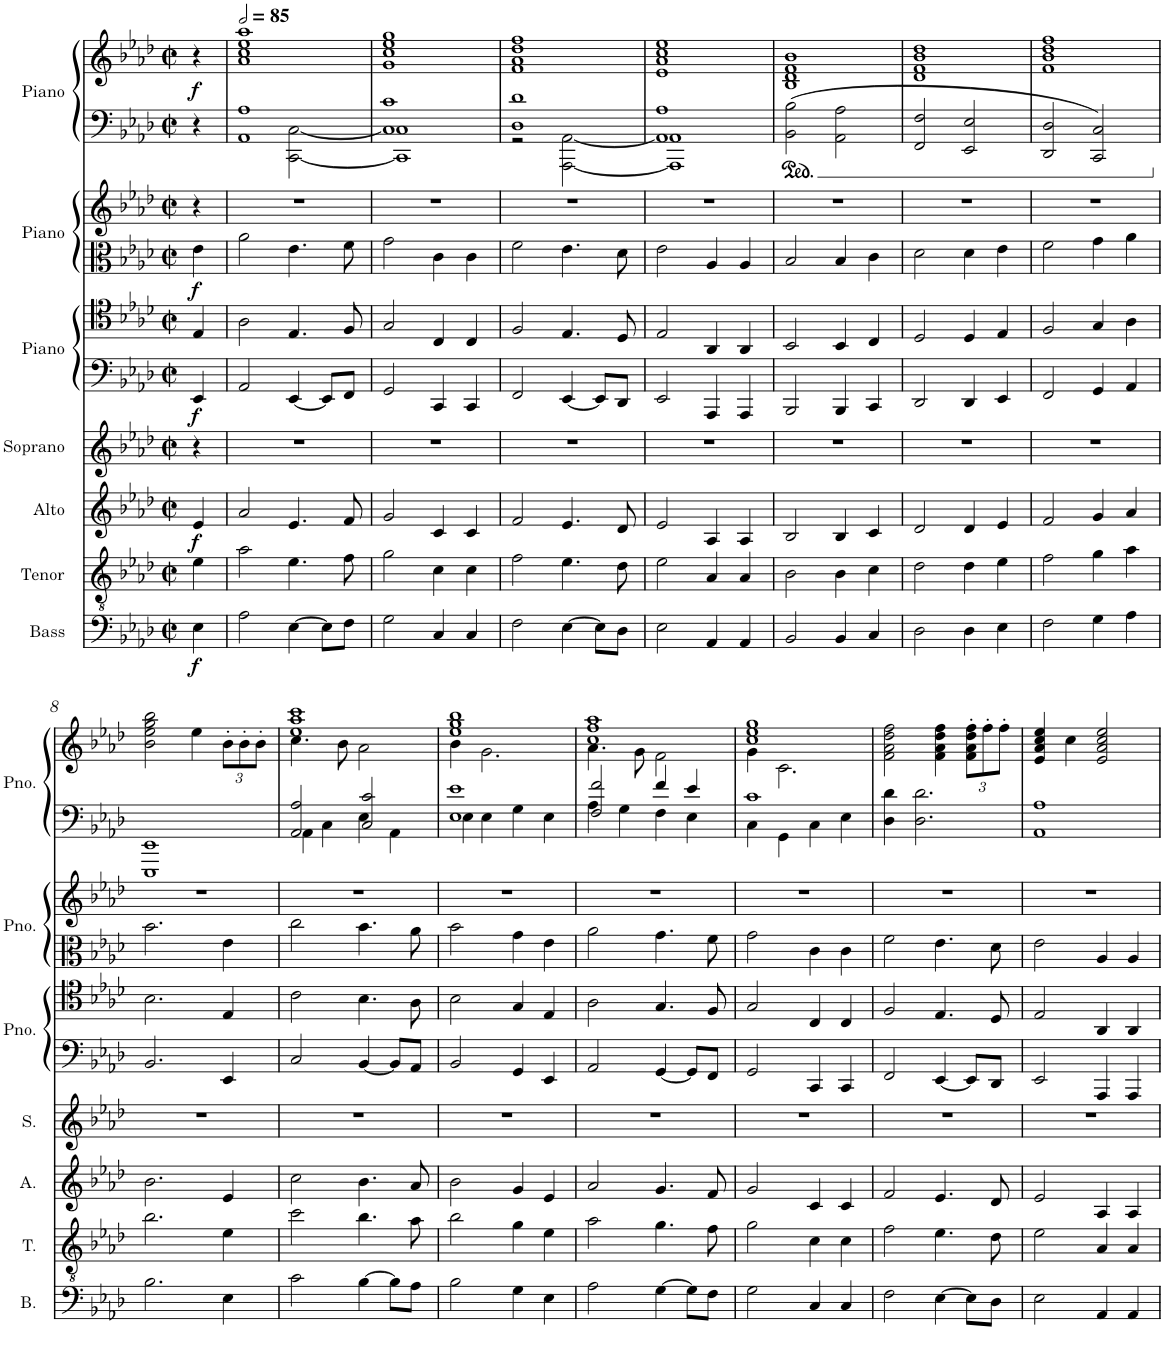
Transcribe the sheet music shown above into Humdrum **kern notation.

**kern	**dynam	**kern	**kern	**dynam	**kern	**kern	**kern	**dynam	**kern	**kern	**dynam	**kern	**kern	**dynam
*part7	*part7	*part6	*part5	*part5	*part4	*part3	*part3	*part3	*part2	*part2	*part2	*part1	*part1	*part1
*staff10	*staff10	*staff9	*staff8	*staff8	*staff7	*staff6	*staff5	*staff5/6	*staff4	*staff3	*staff3/4	*staff2	*staff1	*staff1/2
*I"Bass	*	*I"Tenor	*I"Alto	*	*I"Soprano	*I"Piano	*	*	*I"Piano	*	*	*I"Piano	*	*
*I'B.	*	*I'T.	*I'A.	*	*I'S.	*I'Pno.	*	*	*I'Pno.	*	*	*I'Pno.	*	*
*clefF4	*	*clefGv2	*clefG2	*	*clefG2	*clefF4	*clefC4	*	*clefC3	*clefG2	*	*clefF4	*clefG2	*
*k[b-e-a-d-]	*	*k[b-e-a-d-]	*k[b-e-a-d-]	*	*k[b-e-a-d-]	*k[b-e-a-d-]	*k[b-e-a-d-]	*	*k[b-e-a-d-]	*k[b-e-a-d-]	*	*k[b-e-a-d-]	*k[b-e-a-d-]	*
*M2/2	*	*M2/2	*M2/2	*	*M2/2	*M2/2	*M2/2	*	*M2/2	*M2/2	*	*M2/2	*M2/2	*
*met(c|)	*	*met(c|)	*met(c|)	*	*met(c|)	*met(c|)	*met(c|)	*	*met(c|)	*met(c|)	*	*met(c|)	*met(c|)	*
=	=	=	=	=	=	=	=	=	=	=	=	=	=	=
!	!LO:DY:b	!	!	!LO:DY:b	!	!	!	!LO:DY:b=2	!	!	!LO:DY:b=2	!	!	!LO:DY:b
4E-\	f	4e-\	4e-/	f	4r	4EE-/	4E-/	f	4e-\	4r	f	4r	4r	f
=1	=1	=1	=1	=1	=1	=1	=1	=1	=1	=1	=1	=1	=1	=1
*	*	*	*	*	*	*	*	*	*	*	*	*	*MM170	*
*	*	*	*	*	*	*	*	*	*	*	*	*^	*	*
2A-\	.	2a-\	2a-/	.	1r	2AA-/	2A-\	.	2a-\	1r	.	1AA- 1A-	2ryy	1a- 1cc 1ee- 1aa-	.
[4E-\	.	4.e-\	4.e-/	.	.	[4EE-/	4.E-/	.	4.e-\	.	.	.	[2CC\ [2C\	.	.
8E-\L]	.	.	.	.	.	8EE-/L]	.	.	.	.	.	.	.	.	.
8F\J	.	8f\	8f/	.	.	8FF/J	8F/	.	8f\	.	.	.	.	.	.
=2	=2	=2	=2	=2	=2	=2	=2	=2	=2	=2	=2	=2	=2	=2	=2
2G\	.	2g\	2g/	.	1r	2GG/	2G/	.	2g\	1r	.	1C 1c	1CC] 1C]	1g 1cc 1ee- 1gg	.
4C/	.	4c\	4c/	.	.	4CC/	4C/	.	4c\	.	.	.	.	.	.
4C/	.	4c\	4c/	.	.	4CC/	4C/	.	4c\	.	.	.	.	.	.
=3	=3	=3	=3	=3	=3	=3	=3	=3	=3	=3	=3	=3	=3	=3	=3
2F\	.	2f\	2f/	.	1r	2FF/	2F/	.	2f\	1r	.	1D- 1d-	2r	1f 1a- 1dd- 1ff	.
[4E-\	.	4.e-\	4.e-/	.	.	[4EE-/	4.E-/	.	4.e-\	.	.	.	[2AAA-\ [2AA-\	.	.
8E-\L]	.	.	.	.	.	8EE-/L]	.	.	.	.	.	.	.	.	.
8D-\J	.	8d-\	8d-/	.	.	8DD-/J	8D-/	.	8d-\	.	.	.	.	.	.
=4	=4	=4	=4	=4	=4	=4	=4	=4	=4	=4	=4	=4	=4	=4	=4
2E-\	.	2e-\	2e-/	.	1r	2EE-/	2E-/	.	2e-\	1r	.	1AA- 1A-	1AAA-] 1AA-]	1e- 1a- 1cc 1ee-	.
4AA-/	.	4A-/	4A-/	.	.	4AAA-/	4AA-/	.	4A-/	.	.	.	.	.	.
4AA-/	.	4A-/	4A-/	.	.	4AAA-/	4AA-/	.	4A-/	.	.	.	.	.	.
*	*	*	*	*	*	*	*	*	*	*	*	*v	*v	*	*
=5	=5	=5	=5	=5	=5	=5	=5	=5	=5	=5	=5	=5	=5	=5
2BB-/	.	2B-\	2B-/	.	1r	2BBB-/	2BB-/	.	2B-/	1r	.	2BB-\ 2B-\	1B- 1d- 1f 1b-	.
4BB-/	.	4B-\	4B-/	.	.	4BBB-/	4BB-/	.	4B-/	.	.	2AA-\ 2A-\	.	.
4C/	.	4c\	4c/	.	.	4CC/	4C/	.	4c\	.	.	.	.	.
=6	=6	=6	=6	=6	=6	=6	=6	=6	=6	=6	=6	=6	=6	=6
2D-\	.	2d-\	2d-/	.	1r	2DD-/	2D-/	.	2d-\	1r	.	2FF/ 2F/	1d- 1f 1b- 1dd-	.
4D-\	.	4d-\	4d-/	.	.	4DD-/	4D-/	.	4d-\	.	.	2EE-/ 2E-/	.	.
4E-\	.	4e-\	4e-/	.	.	4EE-/	4E-/	.	4e-\	.	.	.	.	.
=7	=7	=7	=7	=7	=7	=7	=7	=7	=7	=7	=7	=7	=7	=7
2F\	.	2f\	2f/	.	1r	2FF/	2F/	.	2f\	1r	.	2DD-/ 2D-/	1f 1b- 1dd- 1ff	.
4G\	.	4g\	4g/	.	.	4GG/	4G/	.	4g\	.	.	2CC/ 2C/	.	.
4A-\	.	4a-\	4a-/	.	.	4AA-/	4A-\	.	4a-\	.	.	.	.	.
!!LO:LB:g=z
=8	=8	=8	=8	=8	=8	=8	=8	=8	=8	=8	=8	=8	=8	=8
2.B-\	.	2.b-\	2.b-\	.	1r	2.BB-/	2.B-\	.	2.b-\	1r	.	1EEE- 1EE-	2b-\ 2ee-\ 2gg\ 2bb-\	.
.	.	.	.	.	.	.	.	.	.	.	.	.	4ee-\	.
*	*	*	*	*	*	*	*	*	*	*	*	*	*Xbrackettup	*
4E-\	.	4e-\	4e-/	.	.	4EE-/	4E-/	.	4e-\	.	.	.	12b-'\L	.
.	.	.	.	.	.	.	.	.	.	.	.	.	12b-'\	.
.	.	.	.	.	.	.	.	.	.	.	.	.	12b-'\J	.
=9	=9	=9	=9	=9	=9	=9	=9	=9	=9	=9	=9	=9	=9	=9
*	*	*	*	*	*	*	*	*	*	*	*	*^	*^	*
2c\	.	2cc\	2cc\	.	1r	2C/	2c\	.	2cc\	1r	.	2AA-/ 2A-/	4AA-\	1ee- 1aa- 1ccc	4.cc\	.
.	.	.	.	.	.	.	.	.	.	.	.	.	4C\	.	.	.
.	.	.	.	.	.	.	.	.	.	.	.	.	.	.	8b-\	.
[4B-\	.	4.b-\	4.b-\	.	.	[4BB-/	4.B-\	.	4.b-\	.	.	2C/ 2c/	4E-\	.	2a-\	.
8B-\L]	.	.	.	.	.	8BB-/L]	.	.	.	.	.	.	4AA-\	.	.	.
8A-\J	.	8a-\	8a-/	.	.	8AA-/J	8A-\	.	8a-\	.	.	.	.	.	.	.
=10	=10	=10	=10	=10	=10	=10	=10	=10	=10	=10	=10	=10	=10	=10	=10	=10
2B-\	.	2b-\	2b-\	.	1r	2BB-/	2B-\	.	2b-\	1r	.	1E- 1e-	4E-\	1ee- 1gg 1bb-	4b-\	.
.	.	.	.	.	.	.	.	.	.	.	.	.	4E-\	.	2.g\	.
4G\	.	4g\	4g/	.	.	4GG/	4G/	.	4g\	.	.	.	4G\	.	.	.
4E-\	.	4e-\	4e-/	.	.	4EE-/	4E-/	.	4e-\	.	.	.	4E-\	.	.	.
=11	=11	=11	=11	=11	=11	=11	=11	=11	=11	=11	=11	=11	=11	=11	=11	=11
2A-\	.	2a-\	2a-/	.	1r	2AA-/	2A-\	.	2a-\	1r	.	2F/ 2f/	4A-\	1cc 1ff 1aa-	4.a-\	.
.	.	.	.	.	.	.	.	.	.	.	.	.	4G\	.	.	.
.	.	.	.	.	.	.	.	.	.	.	.	.	.	.	8g\	.
[4G\	.	4.g\	4.g/	.	.	[4GG/	4.G/	.	4.g\	.	.	4f/	4F\	.	2f\	.
8G\L]	.	.	.	.	.	8GG/L]	.	.	.	.	.	4e-/	4E-\	.	.	.
8F\J	.	8f\	8f/	.	.	8FF/J	8F/	.	8f\	.	.	.	.	.	.	.
=12	=12	=12	=12	=12	=12	=12	=12	=12	=12	=12	=12	=12	=12	=12	=12	=12
2G\	.	2g\	2g/	.	1r	2GG/	2G/	.	2g\	1r	.	1c	4C\	1cc 1ee- 1gg	4g\	.
.	.	.	.	.	.	.	.	.	.	.	.	.	4GG\	.	2.c\	.
4C/	.	4c\	4c/	.	.	4CC/	4C/	.	4c\	.	.	.	4C\	.	.	.
4C/	.	4c\	4c/	.	.	4CC/	4C/	.	4c\	.	.	.	4E-\	.	.	.
*	*	*	*	*	*	*	*	*	*	*	*	*v	*v	*	*	*
*	*	*	*	*	*	*	*	*	*	*	*	*	*v	*v	*
=13	=13	=13	=13	=13	=13	=13	=13	=13	=13	=13	=13	=13	=13	=13
2F\	.	2f\	2f/	.	1r	2FF/	2F/	.	2f\	1r	.	4D-\ 4d-\	2f\ 2a-\ 2dd-\ 2ff\	.
.	.	.	.	.	.	.	.	.	.	.	.	2.D-\ 2.d-\	.	.
[4E-\	.	4.e-\	4.e-/	.	.	[4EE-/	4.E-/	.	4.e-\	.	.	.	4f\ 4a-\ 4dd-\ 4ff\	.
8E-\L]	.	.	.	.	.	8EE-/L]	.	.	.	.	.	.	12f\' 12a-\' 12dd-\' 12ff\'L	.
.	.	.	.	.	.	.	.	.	.	.	.	.	12ff'\	.
8D-\J	.	8d-\	8d-/	.	.	8DD-/J	8D-/	.	8d-\	.	.	.	.	.
.	.	.	.	.	.	.	.	.	.	.	.	.	12ff'\J	.
=14	=14	=14	=14	=14	=14	=14	=14	=14	=14	=14	=14	=14	=14	=14
2E-\	.	2e-\	2e-/	.	1r	2EE-/	2E-/	.	2e-\	1r	.	1AA- 1A-	4e-/ 4a-/ 4cc/ 4ee-/	.
.	.	.	.	.	.	.	.	.	.	.	.	.	4cc\	.
4AA-/	.	4A-/	4A-/	.	.	4AAA-/	4AA-/	.	4A-/	.	.	.	2e-/ 2a-/ 2cc/ 2ee-/	.
4AA-/	.	4A-/	4A-/	.	.	4AAA-/	4AA-/	.	4A-/	.	.	.	.	.
=	=	=	=	=	=	=	=	=	=	=	=	=	=	=
*-	*-	*-	*-	*-	*-	*-	*-	*-	*-	*-	*-	*-	*-	*-
